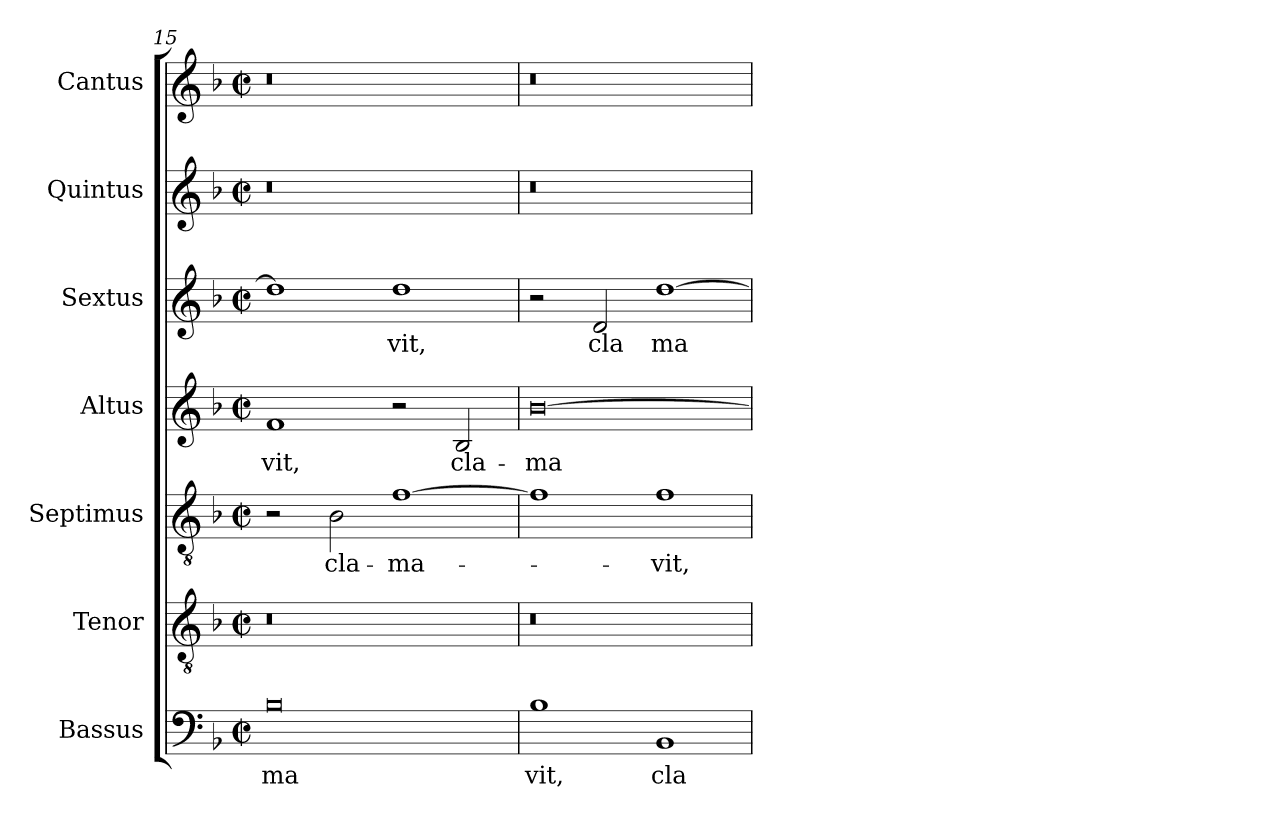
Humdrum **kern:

**kern	**text	**kern	**kern	**text	**kern	**text	**kern	**text	**kern	**kern
*part7	*part7	*part6	*part5	*part5	*part4	*part4	*part3	*part3	*part2	*part1
*staff7	*staff7	*staff6	*staff5	*staff5	*staff4	*staff4	*staff3	*staff3	*staff2	*staff1
*I"Bassus	*	*I"Tenor	*I"Septimus	*	*I"Altus	*	*I"Sextus	*	*I"Quintus	*I"Cantus
*clefF4	*	*clefGv2	*clefGv2	*	*clefG2	*	*clefG2	*	*clefG2	*clefG2
*k[b-]	*	*k[b-]	*k[b-]	*	*k[b-]	*	*k[b-]	*	*k[b-]	*k[b-]
*F:	*	*F:	*F:	*	*F:	*	*F:	*	*F:	*F:
*M2/2	*	*M2/2	*M2/2	*	*M2/2	*	*M2/2	*	*M2/2	*M2/2
*met(c|)	*	*met(c|)	*met(c|)	*	*met(c|)	*	*met(c|)	*	*met(c|)	*met(c|)
=15	=15	=15	=15	=15	=15	=15	=15	=15	=15	=15
!	!LO:LY:b:cj	!	!	!	!	!LO:LY:b:cj	!	!	!	!
0B-	ma	0r	2r	.	1f	-vit,	1dd]	.	0r	0r
!	!	!	!	!LO:LY:b:cj	!	!	!	!	!	!
.	.	.	2B-\	cla-	.	.	.	.	.	.
!	!	!	!	!LO:LY:b:cj	!	!	!	!LO:LY:b:cj	!	!
.	.	.	[>1f	-ma-	2r	.	1dd	vit,	.	.
!	!	!	!	!	!	!LO:LY:b:cj	!	!	!	!
.	.	.	.	.	2B-/	cla-	.	.	.	.
=16	=16	=16	=16	=16	=16	=16	=16	=16	=16	=16
!	!LO:LY:b:cj	!	!	!	!	!LO:LY:b:cj	!	!	!	!
1B-	vit,	0r	1f]	.	[>0b-	-ma-	2r	.	0r	0r
!	!	!	!	!	!	!	!	!LO:LY:b:cj	!	!
.	.	.	.	.	.	.	2d/	cla	.	.
!	!LO:LY:b:cj	!	!	!LO:LY:b:cj	!	!	!	!LO:LY:b:cj	!	!
1BB-	cla	.	1f	-vit,	.	.	[>1dd	ma	.	.
=	=	=	=	=	=	=	=	=	=	=
*-	*-	*-	*-	*-	*-	*-	*-	*-	*-	*-
